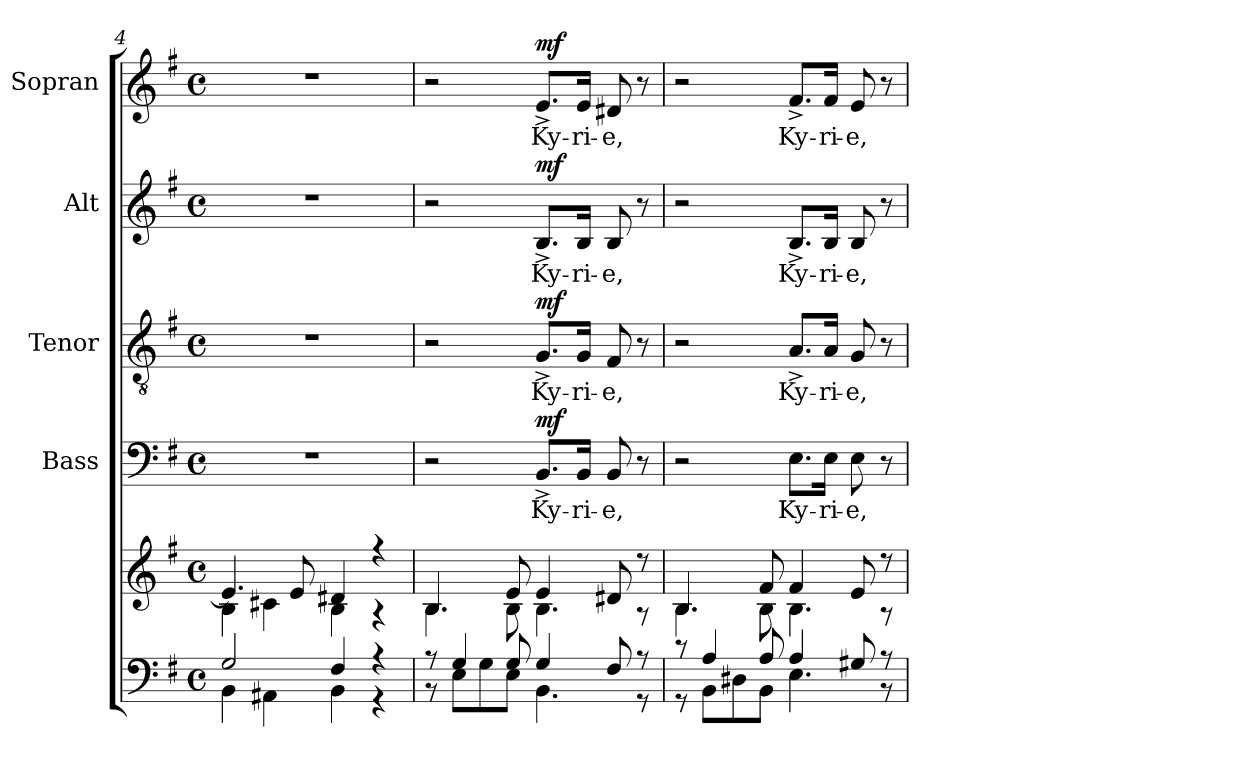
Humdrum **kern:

**kern	**kern	**kern	**text	**dynam	**kern	**text	**dynam	**kern	**text	**dynam	**kern	**text	**dynam
*part5	*part5	*part4	*part4	*part4	*part3	*part3	*part3	*part2	*part2	*part2	*part1	*part1	*part1
*staff6	*staff5	*staff4	*staff4	*staff4	*staff3	*staff3	*staff3	*staff2	*staff2	*staff2	*staff1	*staff1	*staff1
*	*	*I"Bass	*	*	*I"Tenor	*	*	*I"Alt	*	*	*I"Sopran	*	*
*	*	*I'B.	*	*	*I'T.	*	*	*I'A.	*	*	*I'S.	*	*
*clefF4	*clefG2	*clefF4	*	*	*clefGv2	*	*	*clefG2	*	*	*clefG2	*	*
*k[f#]	*k[f#]	*k[f#]	*	*	*k[f#]	*	*	*k[f#]	*	*	*k[f#]	*	*
*G:	*G:	*G:	*	*	*G:	*	*	*G:	*	*	*G:	*	*
*M4/4	*M4/4	*M4/4	*	*	*M4/4	*	*	*M4/4	*	*	*M4/4	*	*
*met(c)	*met(c)	*met(c)	*	*	*met(c)	*	*	*met(c)	*	*	*met(c)	*	*
=4	=4	=4	=4	=4	=4	=4	=4	=4	=4	=4	=4	=4	=4
*^	*^	*	*	*	*	*	*	*	*	*	*	*	*
2G/	4BB\	4.e/]	4B\	1r	.	.	1r	.	.	1r	.	.	1r	.	.
.	4AA#X\	.	4c#X\	.	.	.	.	.	.	.	.	.	.	.	.
.	.	8e/	.	.	.	.	.	.	.	.	.	.	.	.	.
4F#/	4BB\	4d#X/	4B\	.	.	.	.	.	.	.	.	.	.	.	.
4r	4r	4r	4r	.	.	.	.	.	.	.	.	.	.	.	.
=5	=5	=5	=5	=5	=5	=5	=5	=5	=5	=5	=5	=5	=5	=5	=5
8r	8r	4.B/	4.B\	2r	.	.	2r	.	.	2r	.	.	2r	.	.
4G/	8E\L	.	.	.	.	.	.	.	.	.	.	.	.	.	.
.	8G\	.	.	.	.	.	.	.	.	.	.	.	.	.	.
8G/	8E\J	8e/	8B\	.	.	.	.	.	.	.	.	.	.	.	.
!	!	!	!	!	!LO:LY:b	!LO:DY:a	!	!LO:LY:b	!LO:DY:a	!	!LO:LY:b	!LO:DY:a	!	!LO:LY:b	!LO:DY:a
4G/	4.BB\	4e/	4.B\	8.BB^>/L	Ky-	mf	8.G^>/L	Ky-	mf	8.B^>/L	Ky-	mf	8.e^>/L	Ky-	mf
!	!	!	!	!	!LO:LY:b	!	!	!LO:LY:b	!	!	!LO:LY:b	!	!	!LO:LY:b	!
.	.	.	.	16BB/Jk	-ri-	.	16G/Jk	-ri-	.	16B/Jk	-ri-	.	16e/Jk	-ri-	.
!	!	!	!	!	!LO:LY:b	!	!	!LO:LY:b	!	!	!LO:LY:b	!	!	!LO:LY:b	!
8F#/	.	8d#X/	.	8BB/	-e,	.	8F#/	-e,	.	8B/	-e,	.	8d#X/	-e,	.
8r	8r	8r	8r	8r	.	.	8r	.	.	8r	.	.	8r	.	.
!!LO:LB:g=z
=6	=6	=6	=6	=6	=6	=6	=6	=6	=6	=6	=6	=6	=6	=6	=6
8r	8r	4.B/	4.B\	2r	.	.	2r	.	.	2r	.	.	2r	.	.
4A/	8BB\L	.	.	.	.	.	.	.	.	.	.	.	.	.	.
.	8D#X\	.	.	.	.	.	.	.	.	.	.	.	.	.	.
8A/	8BB\J	8f#/	8B\	.	.	.	.	.	.	.	.	.	.	.	.
!	!	!	!	!	!LO:LY:b	!	!	!LO:LY:b	!	!	!LO:LY:b	!	!	!LO:LY:b	!
4A/	4.E\	4f#/	4.B\	8.E\L	Ky-	.	8.A^>/L	Ky-	.	8.B^>/L	Ky-	.	8.f#^>/L	Ky-	.
!	!	!	!	!	!LO:LY:b	!	!	!LO:LY:b	!	!	!LO:LY:b	!	!	!LO:LY:b	!
.	.	.	.	16E\Jk	-ri-	.	16A/Jk	-ri-	.	16B/Jk	-ri-	.	16f#/Jk	-ri-	.
!	!	!	!	!	!LO:LY:b	!	!	!LO:LY:b	!	!	!LO:LY:b	!	!	!LO:LY:b	!
8G#X/	.	8e/	.	8E\	-e,	.	8G/	-e,	.	8B/	-e,	.	8e/	-e,	.
8r	8r	8r	8r	8r	.	.	8r	.	.	8r	.	.	8r	.	.
*v	*v	*	*	*	*	*	*	*	*	*	*	*	*	*	*
*	*v	*v	*	*	*	*	*	*	*	*	*	*	*	*
=	=	=	=	=	=	=	=	=	=	=	=	=	=
*-	*-	*-	*-	*-	*-	*-	*-	*-	*-	*-	*-	*-	*-
